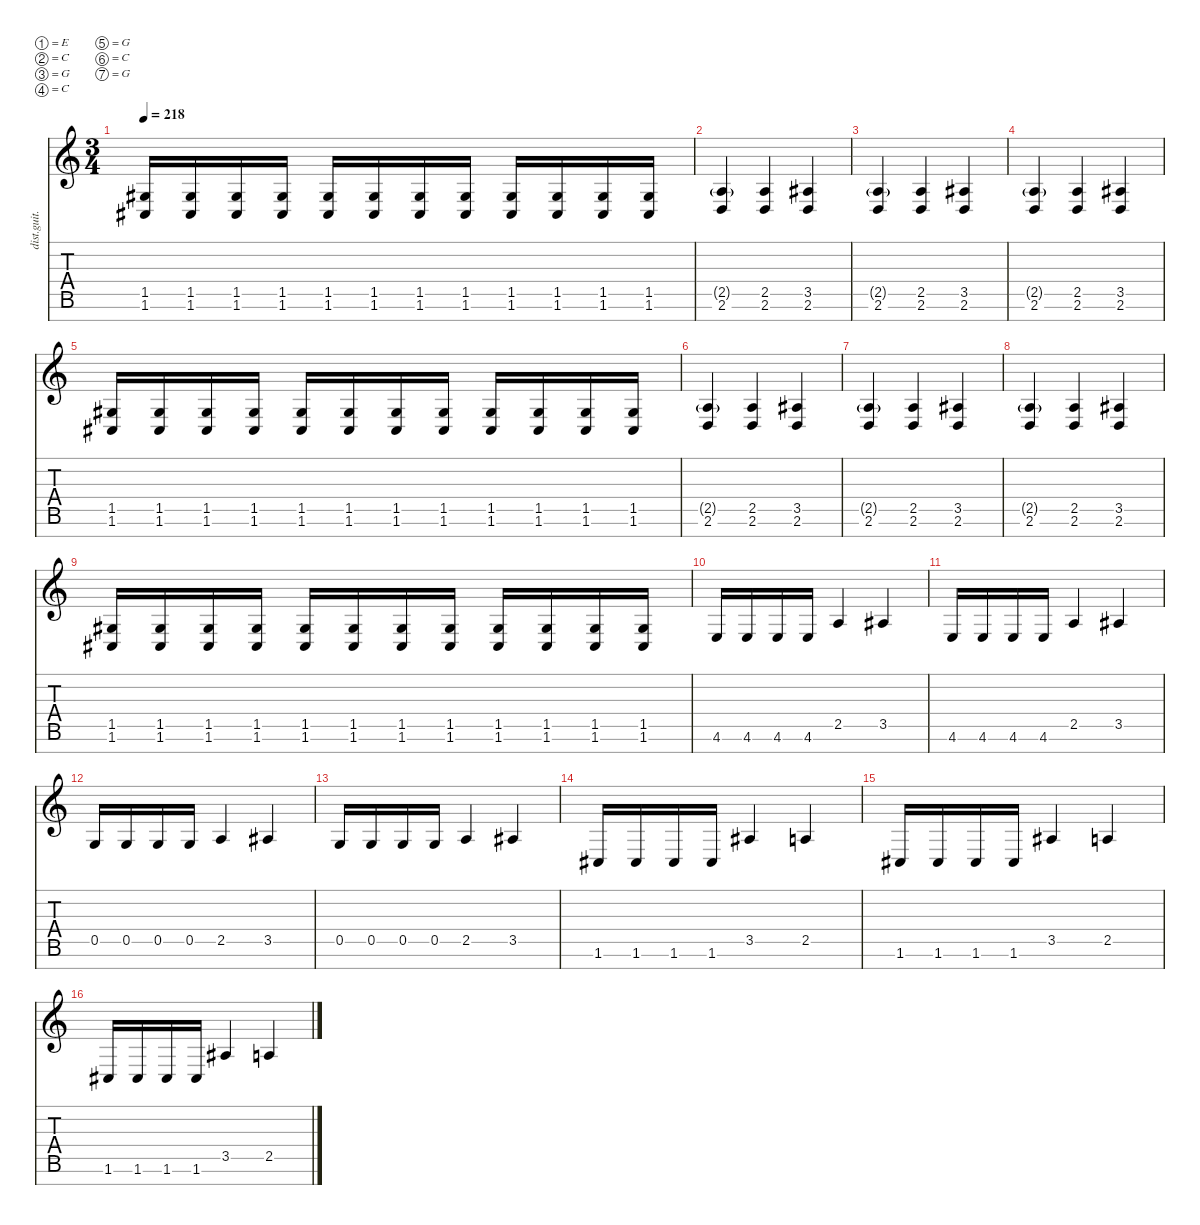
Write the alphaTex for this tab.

\defaultSystemsLayout 4
\hideDynamics
\bracketExtendMode nobrackets
\otherSystemsTrackNameOrientation horizontal
\track ("Guitar 2" "dist.guit.") {instrument distortionguitar}
\staff {score tabs}
\tuning (E4 C4 G3 C3 G2 C2 G1)
\ts (3 4)
\tempo 218
\clef g2
\ks c
(1.5{acc #} 1.6{acc #}).16{dy f beam Up} (1.5{acc #} 1.6{acc #}).16{beam Up} (1.5{acc #} 1.6{acc #}).16{beam Up} (1.5{acc #} 1.6{acc #}).16{beam Up} (1.5{acc #} 1.6{acc #}).16{beam Up} (1.5{acc #} 1.6{acc #}).16{beam Up} (1.5{acc #} 1.6{acc #}).16{beam Up} (1.5{acc #} 1.6{acc #}).16{beam Up} (1.5{acc #} 1.6{acc #}).16{beam Up} (1.5{acc #} 1.6{acc #}).16{beam Up} (1.5{acc #} 1.6{acc #}).16{beam Up} (1.5{acc #} 1.6{acc #}).16{beam Up} |
(2.5{g} 2.6).4{beam Up} (2.5 2.6).4{beam Up} (3.5{acc #} 2.6).4{beam Up} |
(2.5{g} 2.6).4{beam Up} (2.5 2.6).4{beam Up} (3.5{acc #} 2.6).4{beam Up} |
(2.5{g} 2.6).4{beam Up} (2.5 2.6).4{beam Up} (3.5{acc #} 2.6).4{beam Up} |
(1.5{acc #} 1.6{acc #}).16{beam Up} (1.5{acc #} 1.6{acc #}).16{beam Up} (1.5{acc #} 1.6{acc #}).16{beam Up} (1.5{acc #} 1.6{acc #}).16{beam Up} (1.5{acc #} 1.6{acc #}).16{beam Up} (1.5{acc #} 1.6{acc #}).16{beam Up} (1.5{acc #} 1.6{acc #}).16{beam Up} (1.5{acc #} 1.6{acc #}).16{beam Up} (1.5{acc #} 1.6{acc #}).16{beam Up} (1.5{acc #} 1.6{acc #}).16{beam Up} (1.5{acc #} 1.6{acc #}).16{beam Up} (1.5{acc #} 1.6{acc #}).16{beam Up} |
(2.5{g} 2.6).4{beam Up} (2.5 2.6).4{beam Up} (3.5{acc #} 2.6).4{beam Up} |
(2.5{g} 2.6).4{beam Up} (2.5 2.6).4{beam Up} (3.5{acc #} 2.6).4{beam Up} |
(2.5{g} 2.6).4{beam Up} (2.5 2.6).4{beam Up} (3.5{acc #} 2.6).4{beam Up} |
(1.5{acc #} 1.6{acc #}).16{beam Up} (1.5{acc #} 1.6{acc #}).16{beam Up} (1.5{acc #} 1.6{acc #}).16{beam Up} (1.5{acc #} 1.6{acc #}).16{beam Up} (1.5{acc #} 1.6{acc #}).16{beam Up} (1.5{acc #} 1.6{acc #}).16{beam Up} (1.5{acc #} 1.6{acc #}).16{beam Up} (1.5{acc #} 1.6{acc #}).16{beam Up} (1.5{acc #} 1.6{acc #}).16{beam Up} (1.5{acc #} 1.6{acc #}).16{beam Up} (1.5{acc #} 1.6{acc #}).16{beam Up} (1.5{acc #} 1.6{acc #}).16{beam Up} |
4.6.16{beam Up} 4.6.16{beam Up} 4.6.16{beam Up} 4.6.16{beam Up} 2.5.4{beam Up} 3.5{acc #}.4{beam Up} |
4.6.16{beam Up} 4.6.16{beam Up} 4.6.16{beam Up} 4.6.16{beam Up} 2.5.4{beam Up} 3.5{acc #}.4{beam Up} |
0.5.16{beam Up} 0.5.16{beam Up} 0.5.16{beam Up} 0.5.16{beam Up} 2.5.4{beam Up} 3.5{acc #}.4{beam Up} |
0.5.16{beam Up} 0.5.16{beam Up} 0.5.16{beam Up} 0.5.16{beam Up} 2.5.4{beam Up} 3.5{acc #}.4{beam Up} |
1.6{acc #}.16{beam Up} 1.6{acc #}.16{beam Up} 1.6{acc #}.16{beam Up} 1.6{acc #}.16{beam Up} 3.5{acc #}.4{beam Up} 2.5.4{beam Up} |
1.6{acc #}.16{beam Up} 1.6{acc #}.16{beam Up} 1.6{acc #}.16{beam Up} 1.6{acc #}.16{beam Up} 3.5{acc #}.4{beam Up} 2.5.4{beam Up} |
1.6{acc #}.16{beam Up} 1.6{acc #}.16{beam Up} 1.6{acc #}.16{beam Up} 1.6{acc #}.16{beam Up} 3.5{acc #}.4{beam Up} 2.5.4{beam Up}
